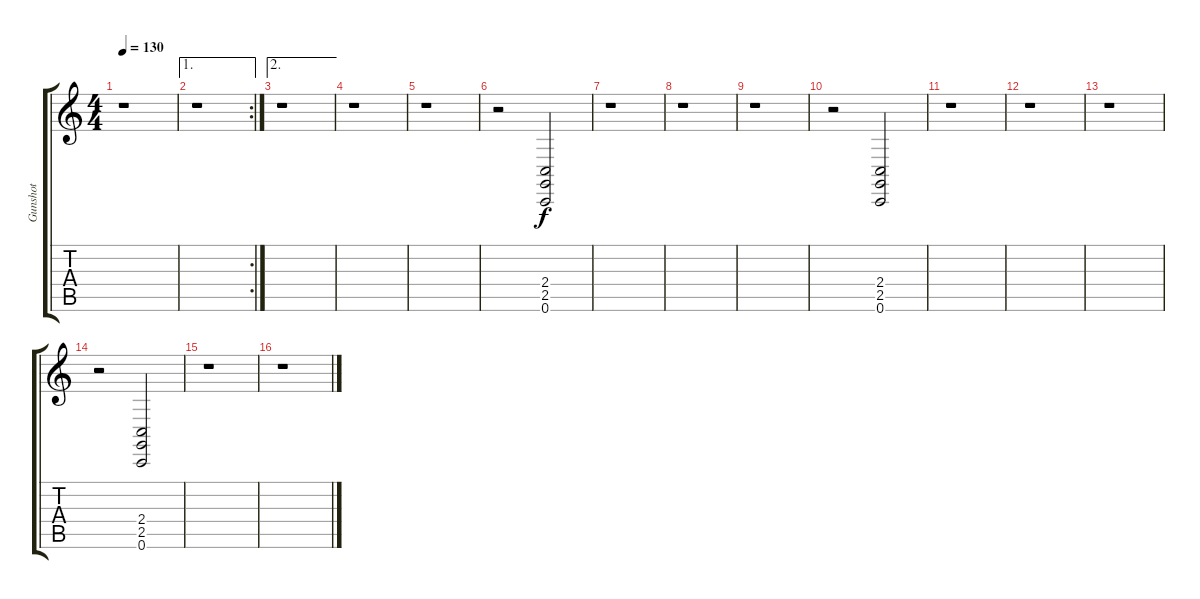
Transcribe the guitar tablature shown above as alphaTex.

\track ("Gunshot" "Gunshot") {instrument gunshot}
\staff {score tabs}
\tuning (C4 G3 Eb3 Bb2 F2 C2) {hide}
\ts (4 4)
\tempo 130
\clef g2
\ks c
r.1{dy f} |
\ae 1
\rc 2
r.1 |
\ae 2
r.1 |
r.1 |
r.1 |
r.2 (2.4 2.5 0.6).2 |
r.1 |
r.1 |
r.1 |
r.2 (2.4 2.5 0.6).2 |
r.1 |
r.1 |
r.1 |
r.2 (2.4 2.5 0.6).2 |
r.1 |
r.1
